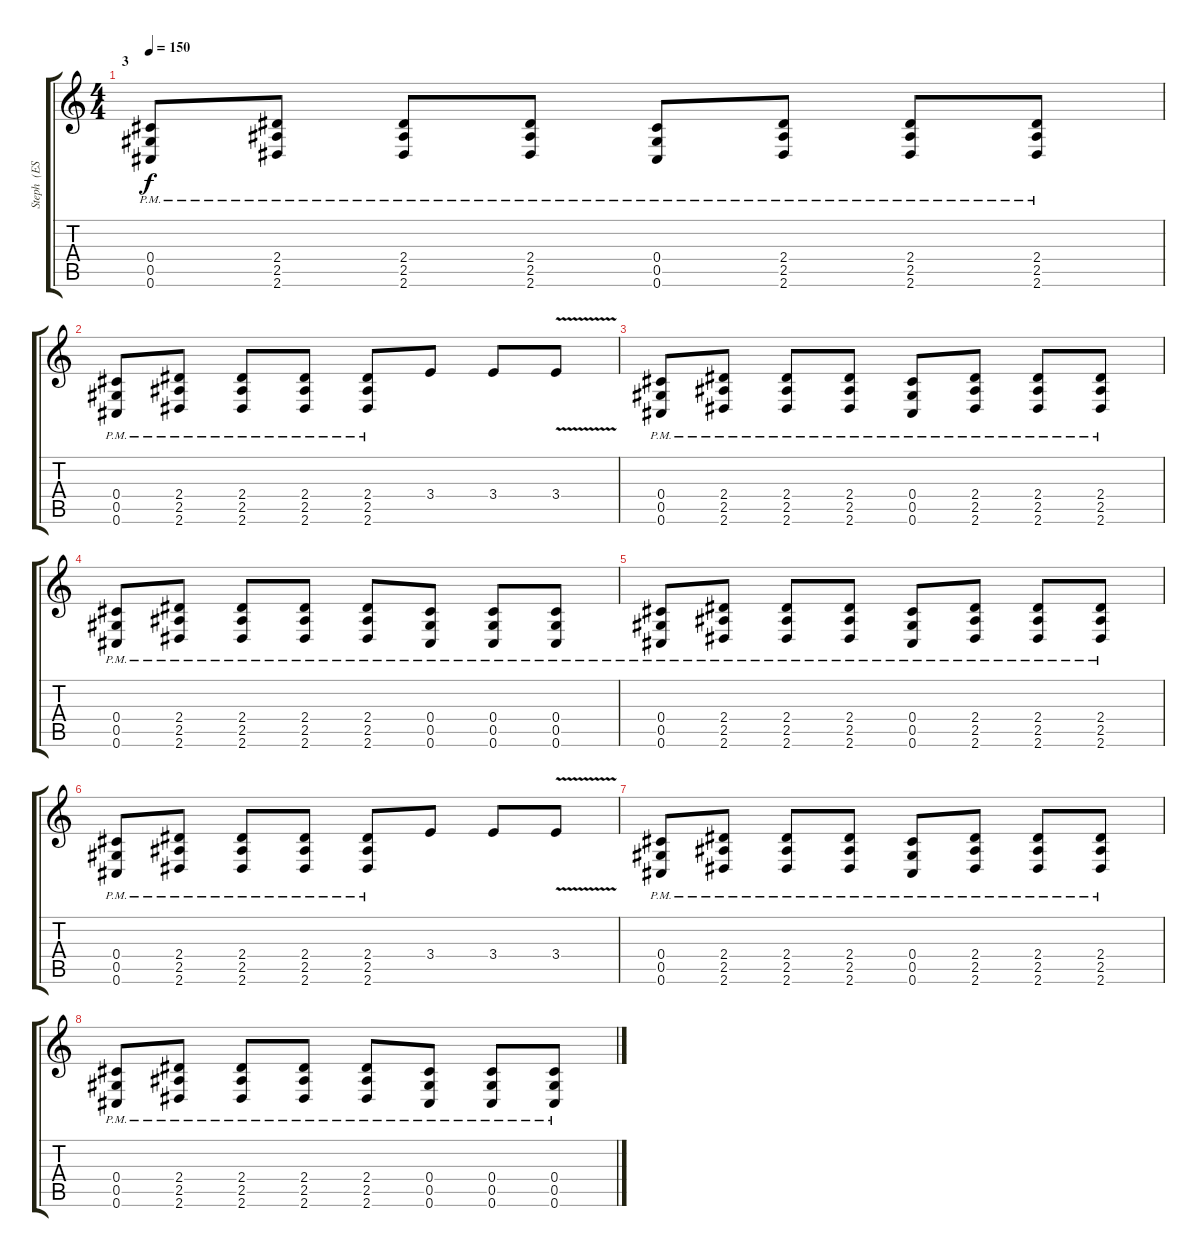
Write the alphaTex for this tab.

\track ("Steph  (ESP guitar)" "Steph  (ES") {instrument distortionguitar}
\staff {score tabs}
\tuning (Eb4 Bb3 Gb3 Db3 Ab2 Db2) {hide}
\ts (4 4)
\section ("" "3")
\tempo 150
\clef g2
\ks c
(0.4{pm} 0.5{pm} 0.6{pm}).8{dy f} (2.4{pm} 2.5{pm} 2.6{pm}).8 (2.4{pm} 2.5{pm} 2.6{pm}).8 (2.4{pm} 2.5{pm} 2.6{pm}).8 (0.4{pm} 0.5{pm} 0.6{pm}).8 (2.4{pm} 2.5{pm} 2.6{pm}).8 (2.4{pm} 2.5{pm} 2.6{pm}).8 (2.4{pm} 2.5{pm} 2.6{pm}).8 |
(0.4{pm} 0.5{pm} 0.6{pm}).8 (2.4{pm} 2.5{pm} 2.6{pm}).8 (2.4{pm} 2.5{pm} 2.6{pm}).8 (2.4{pm} 2.5{pm} 2.6{pm}).8 (2.4{pm} 2.5{pm} 2.6{pm}).8 3.4.8 3.4.8 3.4{v}.8 |
(0.4{pm} 0.5{pm} 0.6{pm}).8 (2.4{pm} 2.5{pm} 2.6{pm}).8 (2.4{pm} 2.5{pm} 2.6{pm}).8 (2.4{pm} 2.5{pm} 2.6{pm}).8 (0.4{pm} 0.5{pm} 0.6{pm}).8 (2.4{pm} 2.5{pm} 2.6{pm}).8 (2.4{pm} 2.5{pm} 2.6{pm}).8 (2.4{pm} 2.5{pm} 2.6{pm}).8 |
(0.4{pm} 0.5{pm} 0.6{pm}).8 (2.4{pm} 2.5{pm} 2.6{pm}).8 (2.4{pm} 2.5{pm} 2.6{pm}).8 (2.4{pm} 2.5{pm} 2.6{pm}).8 (2.4{pm} 2.5{pm} 2.6{pm}).8 (0.4{pm} 0.5{pm} 0.6{pm}).8 (0.4{pm} 0.5{pm} 0.6{pm}).8 (0.4{pm} 0.5{pm} 0.6{pm}).8 |
(0.4{pm} 0.5{pm} 0.6{pm}).8 (2.4{pm} 2.5{pm} 2.6{pm}).8 (2.4{pm} 2.5{pm} 2.6{pm}).8 (2.4{pm} 2.5{pm} 2.6{pm}).8 (0.4{pm} 0.5{pm} 0.6{pm}).8 (2.4{pm} 2.5{pm} 2.6{pm}).8 (2.4{pm} 2.5{pm} 2.6{pm}).8 (2.4{pm} 2.5{pm} 2.6{pm}).8 |
(0.4{pm} 0.5{pm} 0.6{pm}).8 (2.4{pm} 2.5{pm} 2.6{pm}).8 (2.4{pm} 2.5{pm} 2.6{pm}).8 (2.4{pm} 2.5{pm} 2.6{pm}).8 (2.4{pm} 2.5{pm} 2.6{pm}).8 3.4.8 3.4.8 3.4{v}.8 |
(0.4{pm} 0.5{pm} 0.6{pm}).8 (2.4{pm} 2.5{pm} 2.6{pm}).8 (2.4{pm} 2.5{pm} 2.6{pm}).8 (2.4{pm} 2.5{pm} 2.6{pm}).8 (0.4{pm} 0.5{pm} 0.6{pm}).8 (2.4{pm} 2.5{pm} 2.6{pm}).8 (2.4{pm} 2.5{pm} 2.6{pm}).8 (2.4{pm} 2.5{pm} 2.6{pm}).8 |
(0.4{pm} 0.5{pm} 0.6{pm}).8 (2.4{pm} 2.5{pm} 2.6{pm}).8 (2.4{pm} 2.5{pm} 2.6{pm}).8 (2.4{pm} 2.5{pm} 2.6{pm}).8 (2.4{pm} 2.5{pm} 2.6{pm}).8 (0.4{pm} 0.5{pm} 0.6{pm}).8 (0.4{pm} 0.5{pm} 0.6{pm}).8 (0.4{pm} 0.5{pm} 0.6{pm}).8
